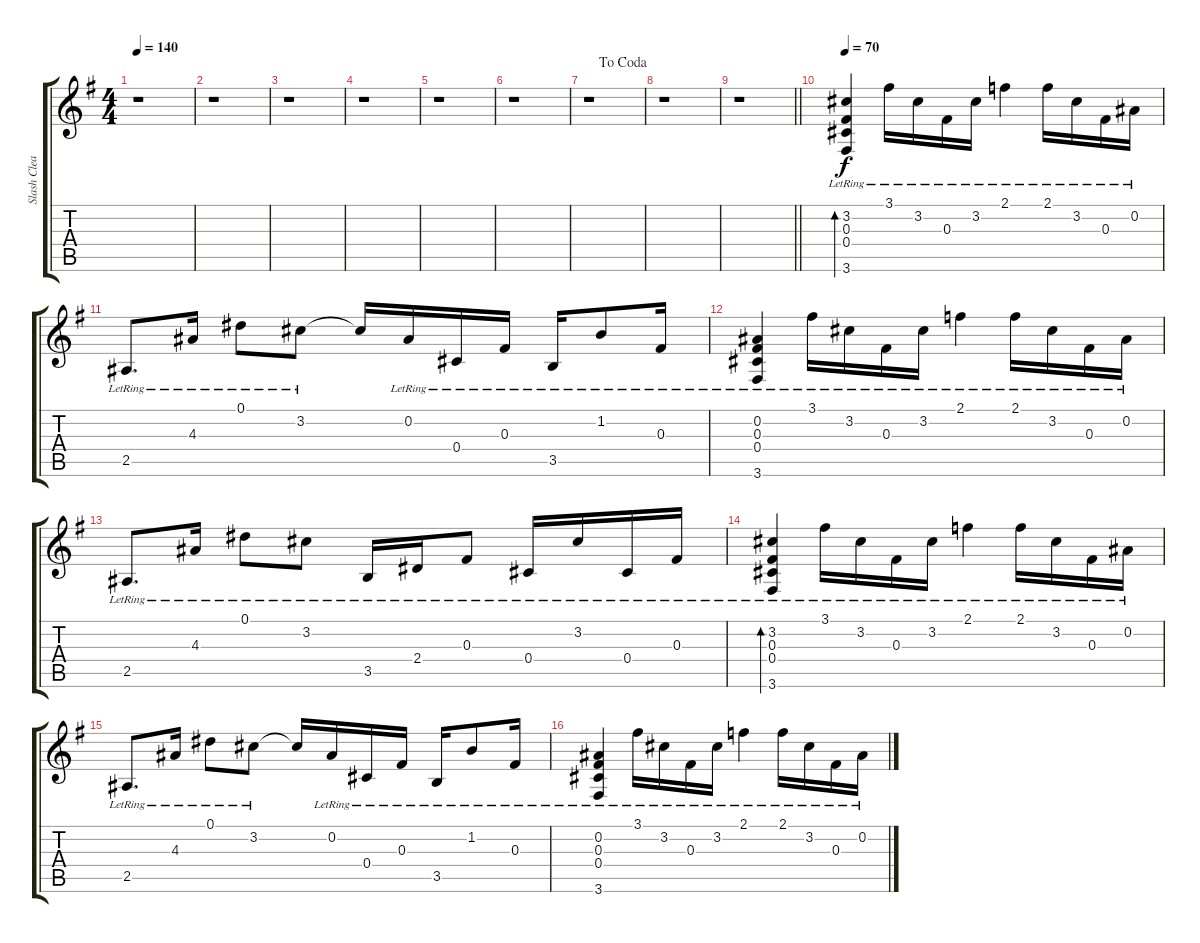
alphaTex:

\track ("Slash Clean" "Slash Clea") {instrument electricguitarclean}
\staff {score tabs}
\tuning (Eb4 Bb3 Gb3 Db3 Ab2 Eb2) {hide}
\ts (4 4)
\tempo 140
\clef g2
\ks g
r.1{dy f} |
r.1 |
r.1 |
r.1 |
r.1 |
r.1 |
\jump dacoda
r.1 |
r.1 |
\barLineRight lightlight
r.1 |
\tempo 70
(3.2{lr} 0.3{lr} 0.4{lr} 3.6{lr}).4{bd 30} 3.1{lr}.16 3.2{lr}.16 0.3{lr}.16 3.2{lr}.16 2.1{lr}.4 2.1{lr}.16 3.2{lr}.16 0.3{lr}.16 0.2{lr}.16 |
2.5{lr}.8{d} 4.3{lr}.16 0.1{lr}.8 3.2{lr}.8 3.2{t}.16 0.2{lr}.16 0.4{lr}.16 0.3{lr}.16 3.5{lr}.16 1.2{lr}.8 0.3{lr}.16 |
(0.2{lr} 0.3{lr} 0.4{lr} 3.6{lr}).4 3.1{lr}.16 3.2{lr}.16 0.3{lr}.16 3.2{lr}.16 2.1{lr}.4 2.1{lr}.16 3.2{lr}.16 0.3{lr}.16 0.2{lr}.16 |
2.5{lr}.8{d} 4.3{lr}.16 0.1{lr}.8 3.2{lr}.8 3.5{lr}.16 2.4{lr}.16 0.3{lr}.8 0.4{lr}.16 3.2{lr}.16 0.4{lr}.16 0.3{lr}.16 |
(3.2{lr} 0.3{lr} 0.4{lr} 3.6{lr}).4{bd 30} 3.1{lr}.16 3.2{lr}.16 0.3{lr}.16 3.2{lr}.16 2.1{lr}.4 2.1{lr}.16 3.2{lr}.16 0.3{lr}.16 0.2{lr}.16 |
2.5{lr}.8{d} 4.3{lr}.16 0.1{lr}.8 3.2{lr}.8 3.2{t}.16 0.2{lr}.16 0.4{lr}.16 0.3{lr}.16 3.5{lr}.16 1.2{lr}.8 0.3{lr}.16 |
(0.2{lr} 0.3{lr} 0.4{lr} 3.6{lr}).4 3.1{lr}.16 3.2{lr}.16 0.3{lr}.16 3.2{lr}.16 2.1{lr}.4 2.1{lr}.16 3.2{lr}.16 0.3{lr}.16 0.2{lr}.16
